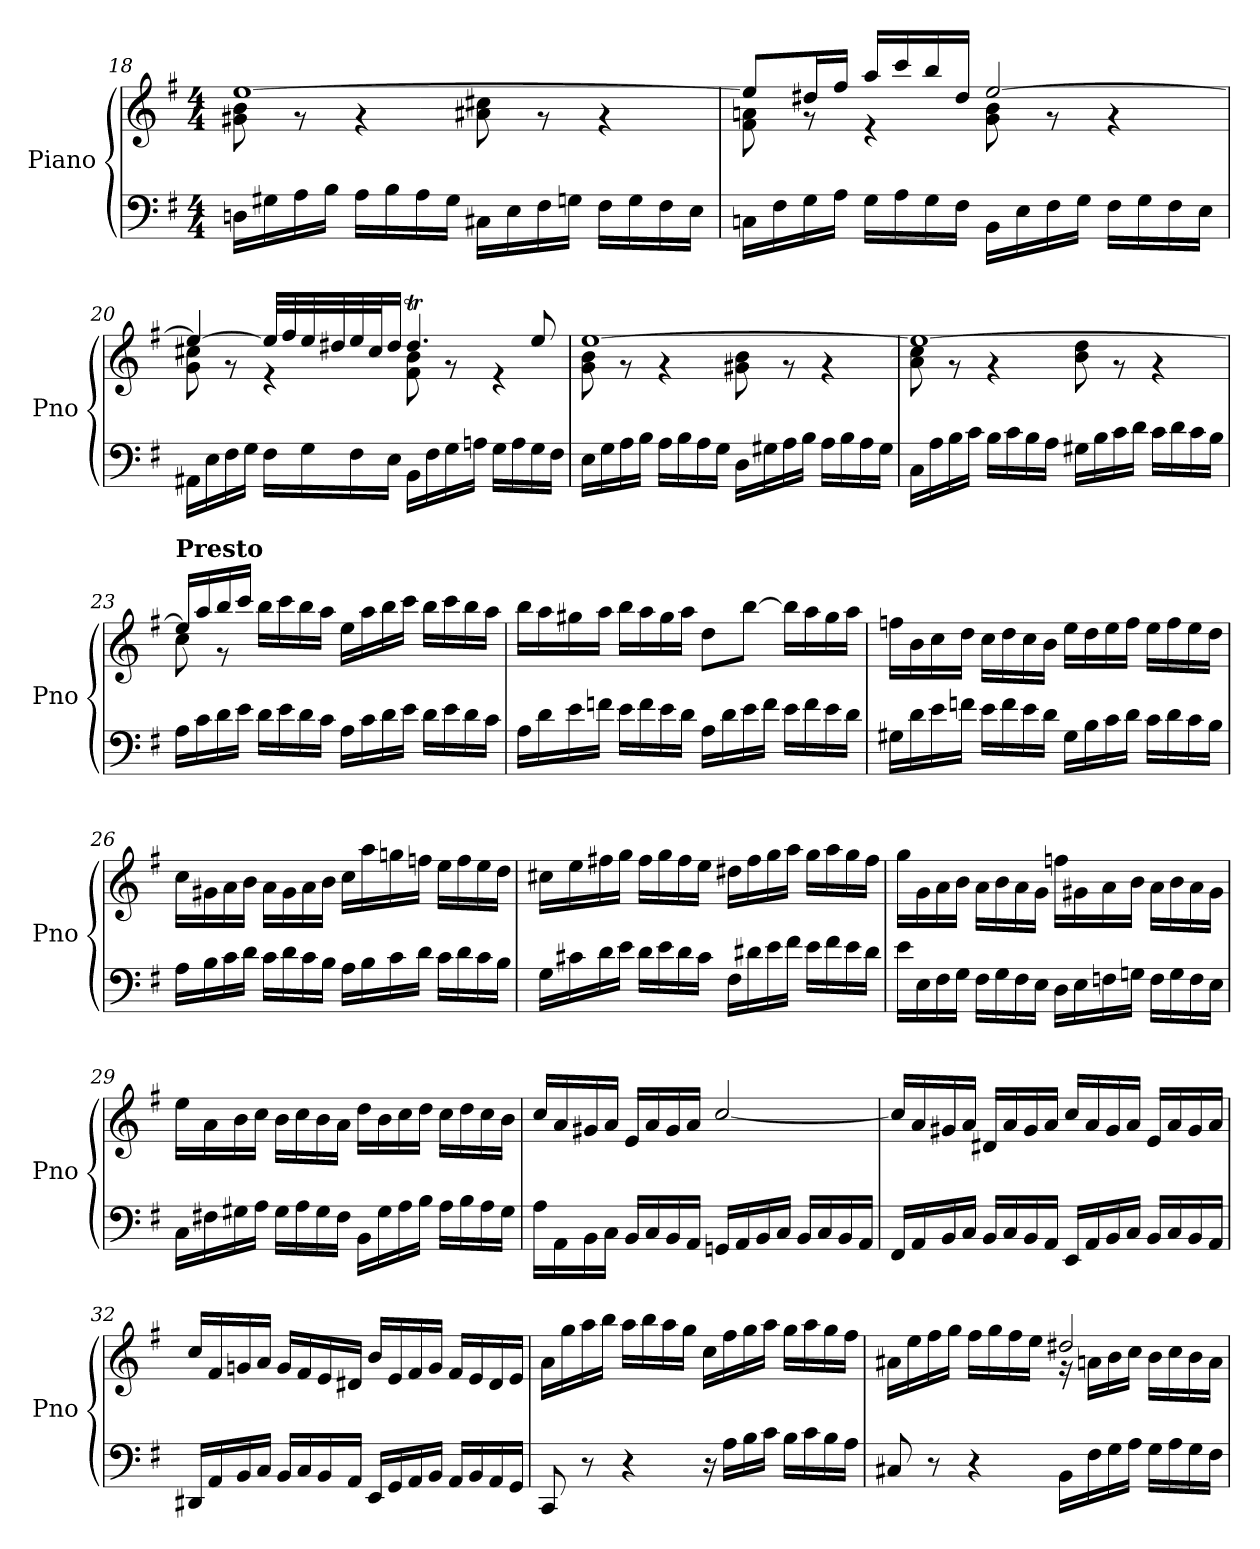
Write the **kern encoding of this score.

**kern	**kern
*part1	*part1
*staff2	*staff1
*I"Piano	*
*I'Pno	*
*clefF4	*clefG2
*k[f#]	*k[f#]
*M4/4	*M4/4
=18	=18
*	*^
16Dn\LL	[1ee	8g#X\ 8b\
16G#X\	.	.
16A\	.	8r
16B\JJ	.	.
16A\LL	.	4r
16B\	.	.
16A\	.	.
16G#\JJ	.	.
16C#X\LL	.	8a#X\ 8cc#X\
16E\	.	.
16F#\	.	8r
16Gn\JJ	.	.
16F#\LL	.	4r
16G\	.	.
16F#\	.	.
16E\JJ	.	.
=19	=19	=19
16Cn\LL	8ee/L]	8f#\ 8an\
16F#\	.	.
16G\	16dd#X/L	8r
16A\JJ	16ff#/JJ	.
16G\LL	16aa/LL	4r
16A\	16ccc/	.
16G\	16bb/	.
16F#\JJ	16dd#/JJ	.
16BB\LL	[2ee/	8g\ 8b\
16E\	.	.
16F#\	.	8r
16G\JJ	.	.
16F#\LL	.	4r
16G\	.	.
16F#\	.	.
16E\JJ	.	.
!!LO:PB:g=z	!!
=20	=20	=20
16AA#X\LL	4ee/_	8g\ 8cc#X\
16E\	.	.
16F#\	.	8r
16G\JJ	.	.
16F#\LL	32ee/LLL]	4r
.	32ff#/	.
16G\	32ee/	.
.	32dd#X/	.
16F#\	32ee/	.
.	32cc#/J	.
16E\JJ	16dd#/JJ	.
16BB\LL	4.dd#t/	8f#\ 8b\
16F#\	.	.
16G\	.	8r
16An\JJ	.	.
16G\LL	.	4r
16A\	.	.
16G\	8ee/	.
16F#\JJ	.	.
=21	=21	=21
16E\LL	[1ee	8g\ 8b\
16G\	.	.
16A\	.	8r
16B\JJ	.	.
16A\LL	.	4r
16B\	.	.
16A\	.	.
16G\JJ	.	.
16D\LL	.	8g#X\ 8b\
16G#X\	.	.
16A\	.	8r
16B\JJ	.	.
16A\LL	.	4r
16B\	.	.
16A\	.	.
16G#\JJ	.	.
!!LO:LB:g=z	!!
=22	=22	=22
16C\LL	1ee_	8a\ 8cc\
16A\	.	.
16B\	.	8r
16c\JJ	.	.
16B\LL	.	4r
16c\	.	.
16B\	.	.
16A\JJ	.	.
16G#X\LL	.	8b\ 8dd\
16B\	.	.
16c\	.	8r
16d\JJ	.	.
16c\LL	.	4r
16d\	.	.
16c\	.	.
16B\JJ	.	.
=23	=23	=23
!	!LO:TX:a:B:t=Presto	!
16A\LL	16ee/LL]	8cc\
16c\	16aa/	.
16d\	16bb/	8r
16e\JJ	16ccc/JJ	.
16d\LL	16bb\LL	2.ryy
16e\	16ccc\	.
16d\	16bb\	.
16c\JJ	16aa\JJ	.
16A\LL	16ee\LL	.
16c\	16aa\	.
16d\	16bb\	.
16e\JJ	16ccc\JJ	.
16d\LL	16bb\LL	.
16e\	16ccc\	.
16d\	16bb\	.
16c\JJ	16aa\JJ	.
*	*v	*v
!!LO:LB:g=z
=24	=24
16A\LL	16bb\LL
16d\	16aa\
16e\	16gg#X\
16fn\JJ	16aa\JJ
16e\LL	16bb\LL
16f\	16aa\
16e\	16gg#\
16d\JJ	16aa\JJ
16A\LL	8dd\L
16d\	.
16e\	[8bb\J
16f\JJ	.
16e\LL	16bb\LL]
16f\	16aa\
16e\	16gg#\
16d\JJ	16aa\JJ
=25	=25
16G#X\LL	16ffn\LL
16d\	16b\
16e\	16cc\
16fn\JJ	16dd\JJ
16e\LL	16cc\LL
16f\	16dd\
16e\	16cc\
16d\JJ	16b\JJ
16G#\LL	16ee\LL
16B\	16dd\
16c\	16ee\
16d\JJ	16ff\JJ
16c\LL	16ee\LL
16d\	16ff\
16c\	16ee\
16B\JJ	16dd\JJ
!!LO:LB:g=z
=26	=26
16A\LL	16cc\LL
16B\	16g#X\
16c\	16a\
16d\JJ	16b\JJ
16c\LL	16a\LL
16d\	16g#\
16c\	16a\
16B\JJ	16b\JJ
16A\LL	16cc\LL
16B\	16aa\
16c\	16ggn\
16d\JJ	16ffn\JJ
16c\LL	16ee\LL
16d\	16ff\
16c\	16ee\
16B\JJ	16dd\JJ
=27	=27
16G\LL	16cc#X\LL
16c#X\	16ee\
16d\	16ff#X\
16e\JJ	16gg\JJ
16d\LL	16ff#\LL
16e\	16gg\
16d\	16ff#\
16c#\JJ	16ee\JJ
16F#\LL	16dd#X\LL
16d#X\	16ff#\
16e\	16gg\
16f#\JJ	16aa\JJ
16e\LL	16gg\LL
16f#\	16aa\
16e\	16gg\
16d#\JJ	16ff#\JJ
!!LO:PB:g=z
=28	=28
16e\LL	16gg\LL
16E\	16g\
16F#\	16a\
16G\JJ	16b\JJ
16F#\LL	16a\LL
16G\	16b\
16F#\	16a\
16E\JJ	16g\JJ
16D\LL	16ffn\LL
16E\	16g#X\
16Fn\	16a\
16Gn\JJ	16b\JJ
16F\LL	16a\LL
16G\	16b\
16F\	16a\
16E\JJ	16g#\JJ
=29	=29
16C\LL	16ee\LL
16F#X\	16a\
16G#X\	16b\
16A\JJ	16cc\JJ
16G#\LL	16b\LL
16A\	16cc\
16G#\	16b\
16F#\JJ	16a\JJ
16BB\LL	16dd\LL
16G#\	16b\
16A\	16cc\
16B\JJ	16dd\JJ
16A\LL	16cc\LL
16B\	16dd\
16A\	16cc\
16G#\JJ	16b\JJ
=30	=30
16A\LL	16cc/LL
16AA\	16a/
16BB\	16g#X/
16C\JJ	16a/JJ
16BB/LL	16e/LL
16C/	16a/
16BB/	16g#/
16AA/JJ	16a/JJ
16GGn/LL	[2cc/
16AA/	.
16BB/	.
16C/JJ	.
16BB/LL	.
16C/	.
16BB/	.
16AA/JJ	.
!!LO:LB:g=z
=31	=31
16FF#/LL	16cc/LL]
16AA/	16a/
16BB/	16g#X/
16C/JJ	16a/JJ
16BB/LL	16d#X/LL
16C/	16a/
16BB/	16g#/
16AA/JJ	16a/JJ
16EE/LL	16cc/LL
16AA/	16a/
16BB/	16g#/
16C/JJ	16a/JJ
16BB/LL	16e/LL
16C/	16a/
16BB/	16g#/
16AA/JJ	16a/JJ
=32	=32
16DD#X/LL	16cc/LL
16AA/	16f#/
16BB/	16gn/
16C/JJ	16a/JJ
16BB/LL	16g/LL
16C/	16f#/
16BB/	16e/
16AA/JJ	16d#X/JJ
16EE/LL	16b/LL
16GG/	16e/
16AA/	16f#/
16BB/JJ	16g/JJ
16AA/LL	16f#/LL
16BB/	16e/
16AA/	16d#/
16GG/JJ	16e/JJ
=33	=33
8CC/	16a\LL
.	16gg\
8r	16aa\
.	16bb\JJ
4r	16aa\LL
.	16bb\
.	16aa\
.	16gg\JJ
16r	16cc\LL
16A\LL	16ff#\
16B\	16gg\
16c\JJ	16aa\JJ
16B\LL	16gg\LL
16c\	16aa\
16B\	16gg\
16A\JJ	16ff#\JJ
!!LO:LB:g=z
=34	=34
*	*^
8C#X/	16a#X\LL	2ryy
.	16ee\	.
8r	16ff#\	.
.	16gg\JJ	.
4r	16ff#\LL	.
.	16gg\	.
.	16ff#\	.
.	16ee\JJ	.
16BB\LL	2dd#X/	16r
16F#\	.	16an\LL
16G\	.	16b\
16A\JJ	.	16cc\JJ
16G\LL	.	16b\LL
16A\	.	16cc\
16G\	.	16b\
16F#\JJ	.	16a\JJ
*	*v	*v
=	=
*-	*-
